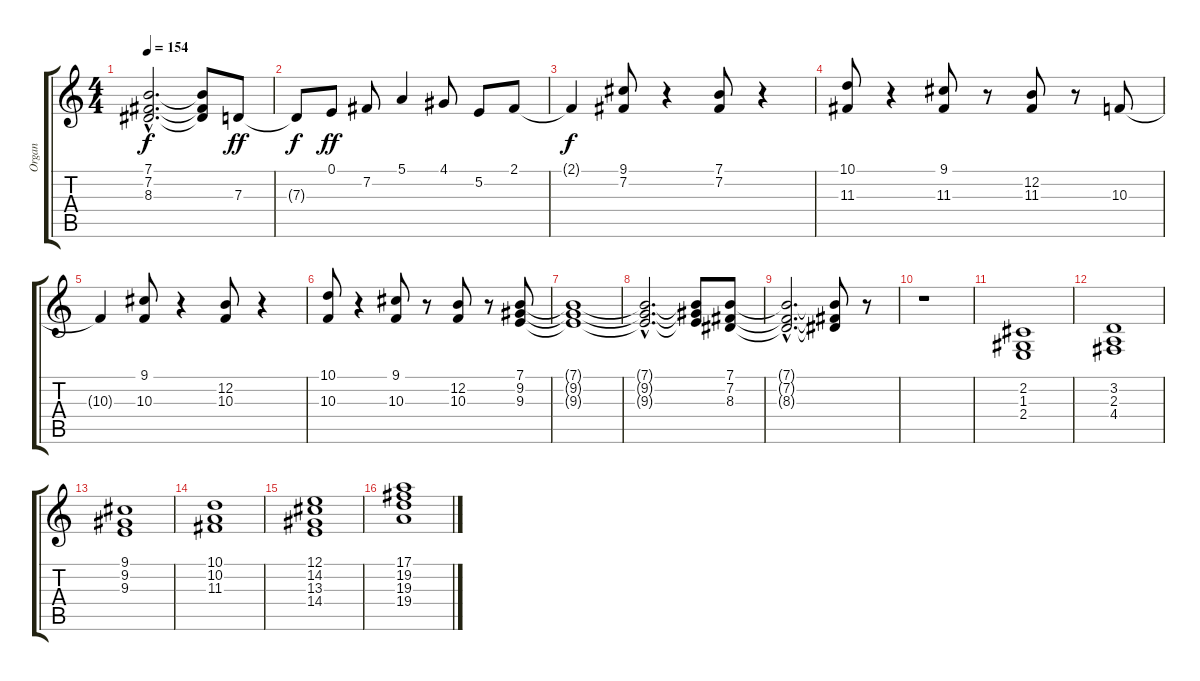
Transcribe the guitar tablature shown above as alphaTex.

\track ("Organ" "Organ") {instrument churchorgan}
\staff {score tabs}
\tuning (E4 B3 G3 D3 A2 E2) {hide}
\ts (4 4)
\tempo 154
\clef g2
\ks c
(7.1{hac t} 7.2{hac t} 8.3{hac t}).2{d dy f} (7.1{t} 7.2{t} 8.3{t}).8 7.3.8{dy ff} |
7.3{t}.8{dy f} 0.1.8{dy ff} 7.2.8 5.1.4 4.1.8 5.2.8 2.1.8 |
2.1{t}.4{dy f} (9.1 7.2).8 r.4 (7.1 7.2).8 r.4 |
(10.1 11.3).8 r.4 (9.1 11.3).8 r.8 (12.2 11.3).8 r.8 10.3.8 |
10.3{t}.4 (9.1 10.3).8 r.4 (12.2 10.3).8 r.4 |
(10.1 10.3).8 r.4 (9.1 10.3).8 r.8 (12.2 10.3).8 r.8 (7.1 9.2 9.3).8 |
(7.1{t} 9.2{t} 9.3{t}).1 |
(7.1{hac t} 9.2{hac t} 9.3{hac t}).2{d} (7.1{t} 9.2{t} 9.3{t}).8 (7.1 7.2 8.3).8 |
(7.1{hac t} 7.2{hac t} 8.3{hac t}).2{d} (7.1{t} 7.2{t} 8.3{t}).8 r.8 |
r.1 |
(2.2 1.3 2.4).1 |
(3.2 2.3 4.4).1 |
(9.1 9.2 9.3).1 |
(10.1 10.2 11.3).1 |
(12.1 14.2 13.3 14.4).1 |
(17.1 19.2 19.3 19.4).1
